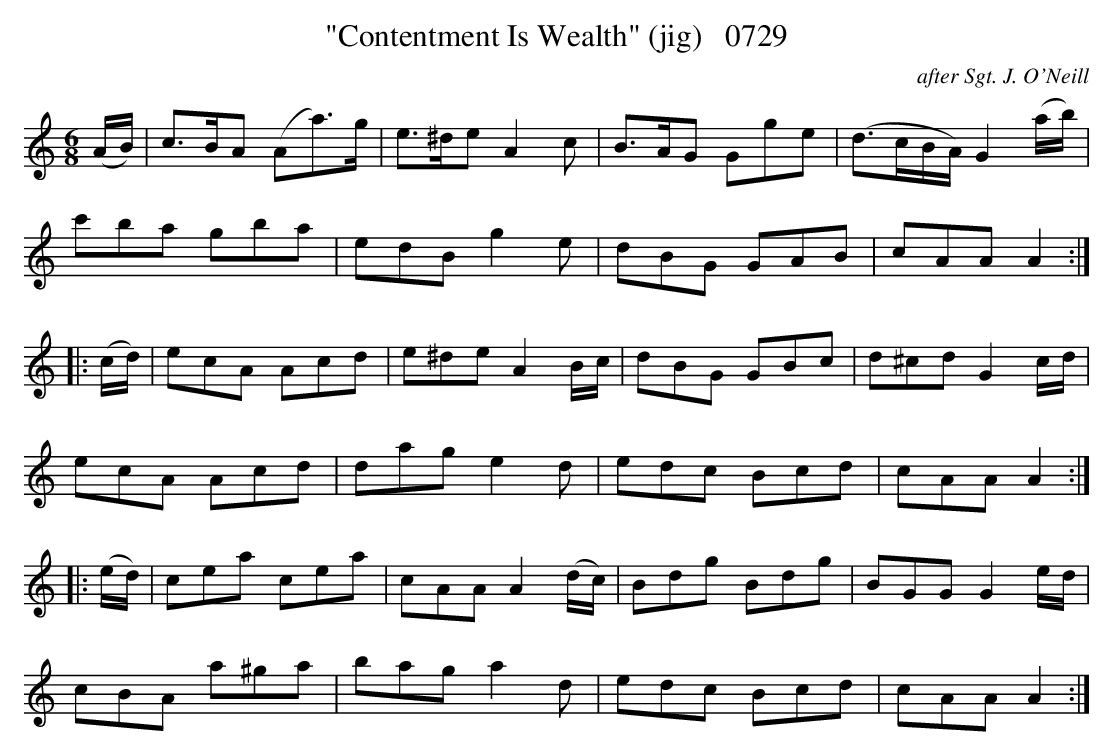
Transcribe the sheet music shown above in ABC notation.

X:1
T:"Contentment Is Wealth" (jig)   0729
C:after Sgt. J. O'Neill
M:6/8
L:1/8
K:C
(A/2B/2)|c3/2B/2A (Aa3/2)g/2|e3/2^d/2e A2c|B3/2A/2G Gge|(d3/2c/2B/2A/2)G2(a/2b/2)|
c'ba gba|edB g2e|dBG GAB|cAA A2:|
|:(c/2d/2)|ecA Acd|e^de A2B/2c/2|dBG GBc|d^cd G2c/2d/2|
ecA Acd|dag e2d|edc Bcd|cAA A2:|
|:(e/2d/2)|cea cea|cAA A2(d/2c/2)|Bdg Bdg|BGG G2e/2d/2|
cBA a^ga|bag a2d|edc Bcd|cAA A2:|
